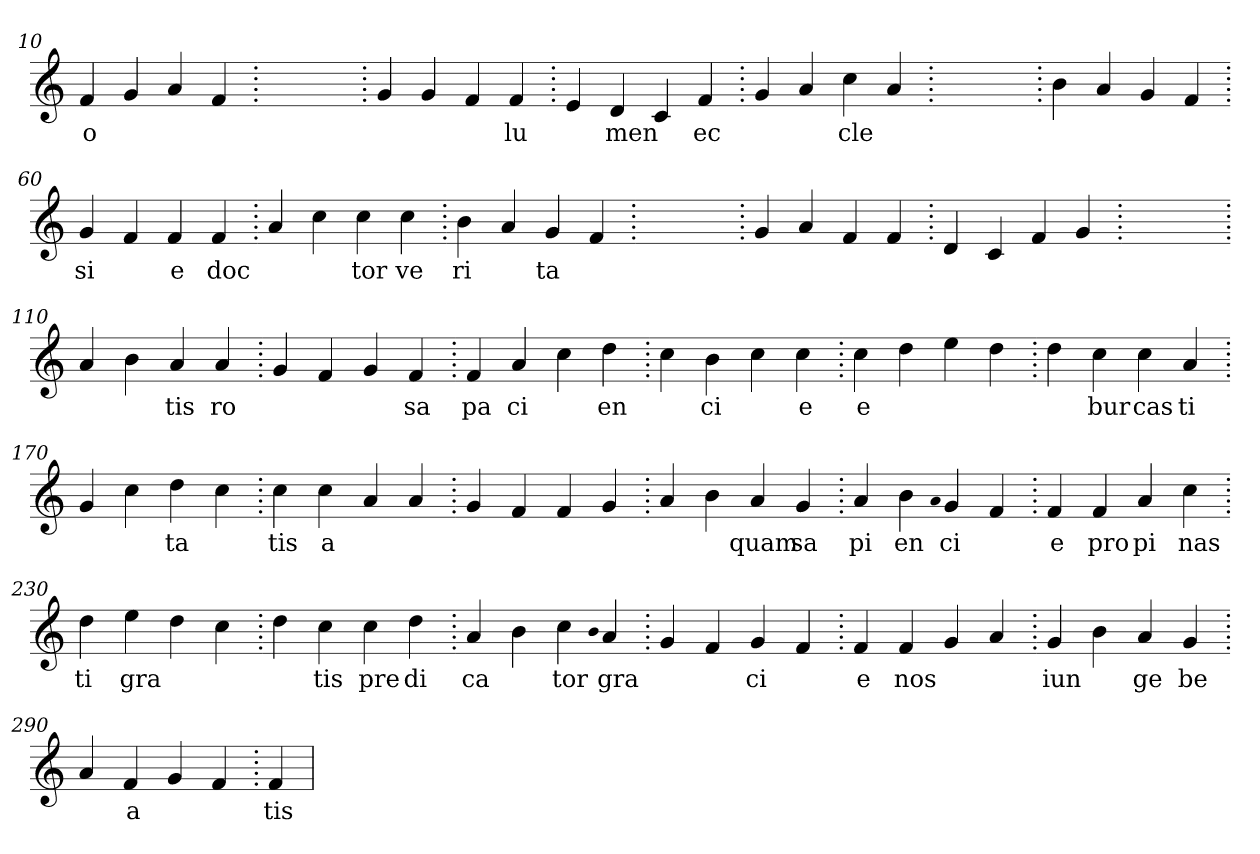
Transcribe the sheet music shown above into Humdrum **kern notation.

**kern	**text
*part1	*part1
*staff1	*staff1
*clefG2	*
=10.	=10.
4f	o
4g	.
4a	.
4f	.
=20.	=20.
1ryy	.
=20.	=20.
4g	.
4g	.
4f	.
4f	lu
=30.	=30.
4e	.
4d	men
4c	.
4f	ec
=40.	=40.
4g	.
4a	.
4cc	cle
4a	.
=50.	=50.
1ryy	.
=50.	=50.
4b	.
4a	.
4g	.
4f	.
=60.	=60.
4g	si
4f	.
4f	e
4f	doc
=70.	=70.
4a	.
4cc	.
4cc	tor
4cc	ve
=80.	=80.
4b	ri
4a	.
4g	ta
4f	.
=90.	=90.
1ryy	.
=90.	=90.
4g	.
4a	.
4f	.
4f	.
=100.	=100.
4d	.
4c	.
4f	.
4g	.
=110.	=110.
1ryy	.
=110.	=110.
4a	.
4b	.
4a	tis
4a	ro
=120.	=120.
4g	.
4f	.
4g	.
4f	sa
=130.	=130.
4f	pa
4a	ci
4cc	.
4dd	en
=140.	=140.
4cc	.
4b	ci
4cc	.
4cc	e
=150.	=150.
4cc	e
4dd	.
4ee	.
4dd	.
=160.	=160.
4dd	.
4cc	bur
4cc	cas
4a	ti
=170.	=170.
4g	.
4cc	.
4dd	ta
4cc	.
=180.	=180.
4cc	tis
4cc	a
4a	.
4a	.
=190.	=190.
4g	.
4f	.
4f	.
4g	.
=200.	=200.
4a	.
4b	.
4a	quam
4g	sa
=210.	=210.
4a	pi
4b	en
qqa	.
4g	ci
4f	.
=220.	=220.
4f	e
4f	pro
4a	pi
4cc	nas
=230.	=230.
4dd	ti
4ee	gra
4dd	.
4cc	.
=240.	=240.
4dd	.
4cc	tis
4cc	pre
4dd	di
=250.	=250.
4a	ca
4b	.
4cc	tor
qqb	.
4a	gra
=260.	=260.
4g	.
4f	.
4g	ci
4f	.
=270.	=270.
4f	e
4f	nos
4g	.
4a	.
=280.	=280.
4g	iun
4b	.
4a	ge
4g	be
=290.	=290.
4a	.
4f	a
4g	.
4f	.
=300.	=300.
4f	tis
=	=
*-	*-
